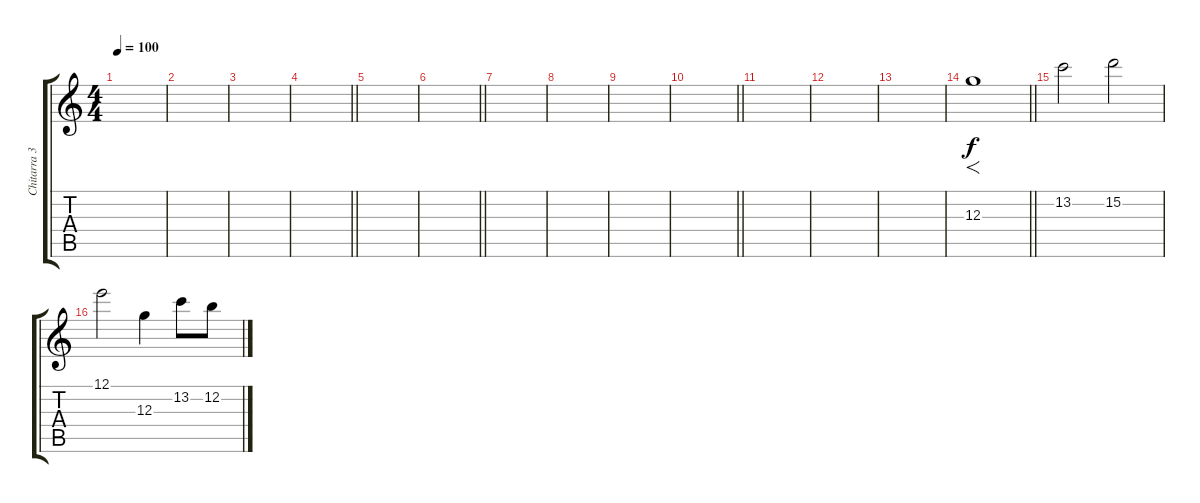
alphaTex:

\track ("Chitarra 3" "Chitarra 3") {instrument distortionguitar}
\staff {score tabs}
\tuning (E4 B3 G3 D3 A2 E2) {hide}
\ts (4 4)
\tempo 100
\clef g2
\ks c
|
|
|
\barLineRight lightlight
|
|
\barLineRight lightlight
|
|
|
|
\barLineRight lightlight
|
|
|
|
\barLineRight lightlight
12.3.1{f} |
13.2.2 15.2.2 |
12.1.2 12.3.4 13.2.8 12.2.8
